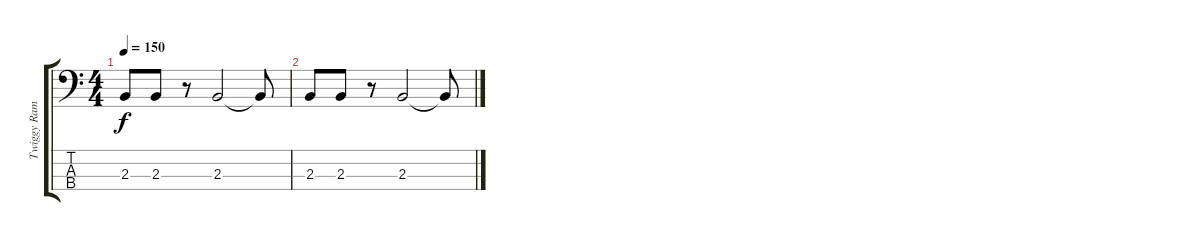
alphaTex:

\track ("Twiggy Ramirez" "Twiggy Ram") {instrument synthbass2}
\staff {score tabs}
\tuning (G2 D2 A1 E1) {hide}
\ts (4 4)
\tempo 150
\clef f4
\ks c
2.3.8{dy f} 2.3.8 r.8 2.3.2 2.3{t}.8 |
2.3.8 2.3.8 r.8 2.3.2 2.3{t}.8
